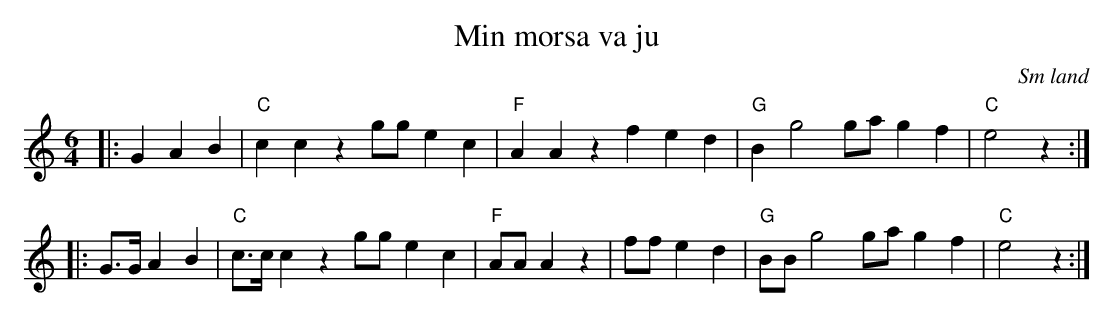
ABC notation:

X:1
T:Min morsa va ju
O:Sm land
M:6/4
L:1/8
K:C
|:G2A2B2|"C" c2c2z2 gg e2 c2|"F" A2 A2 z2 f2 e2 d2|"G" B2 g4 ga g2 f2|"C" e4 z2:|
|:G>G A2 B2|"C" c>c c2 z2 gg e2 c2|"F" AA A2 z2|ff e2 d2|"G" BB g4 ga g2 f2|"C" e4 z2:|
